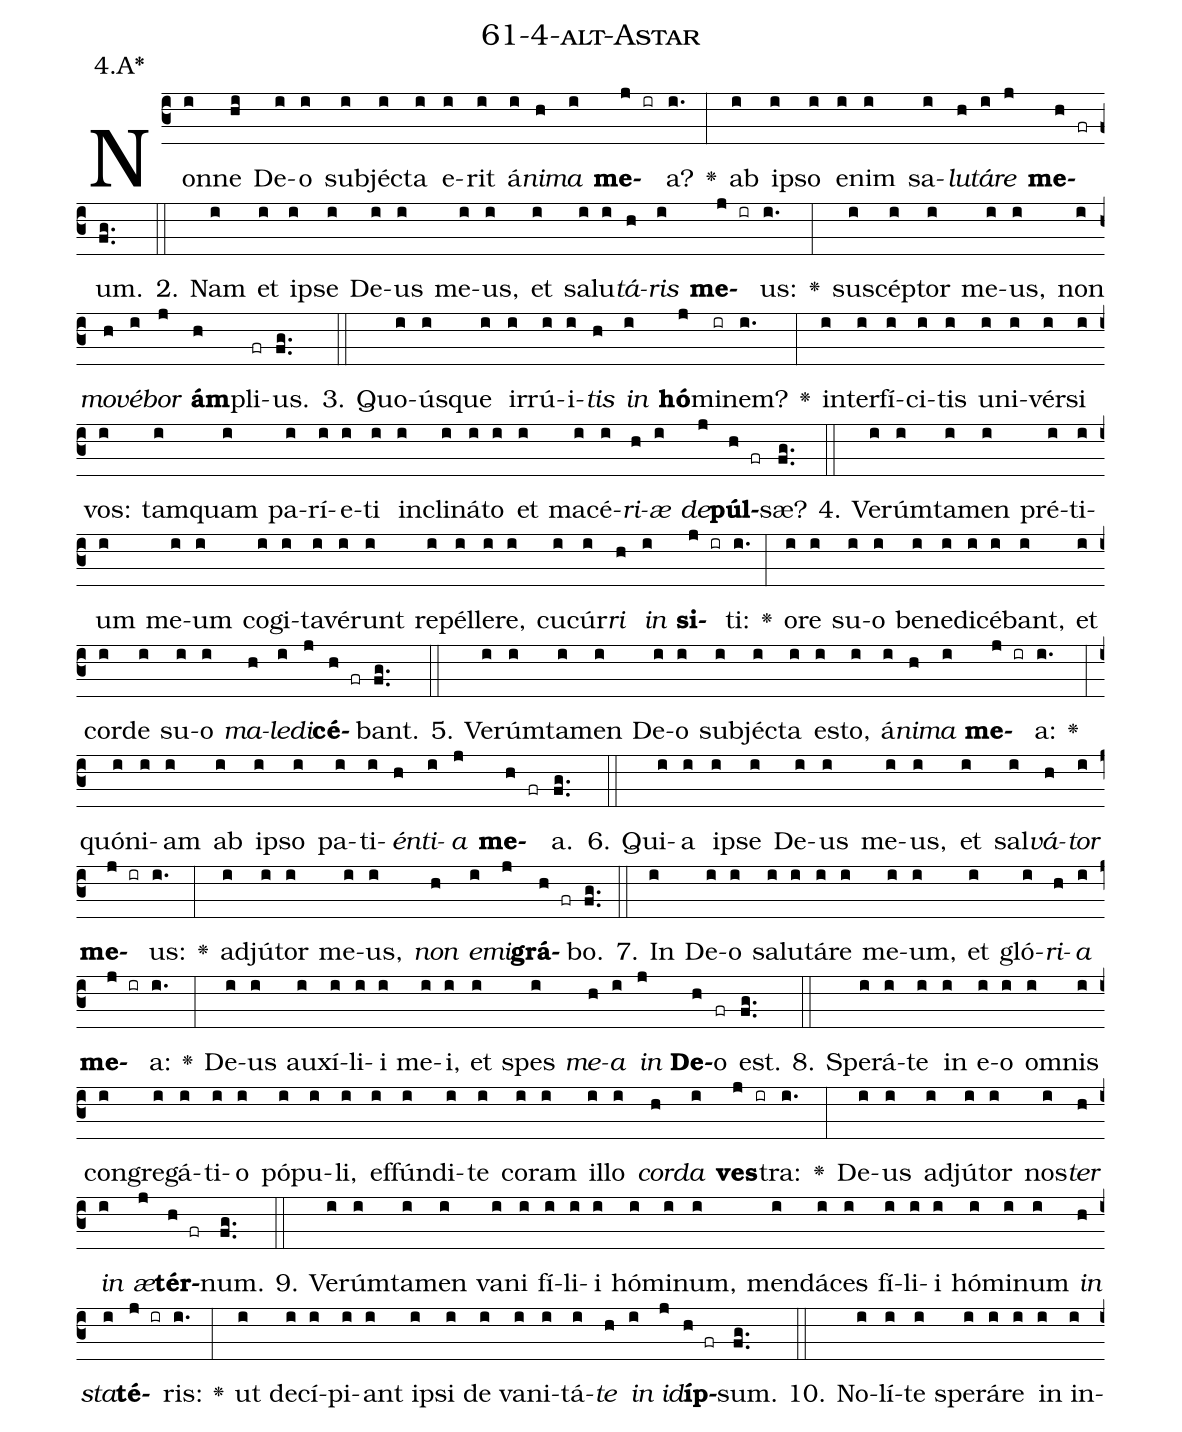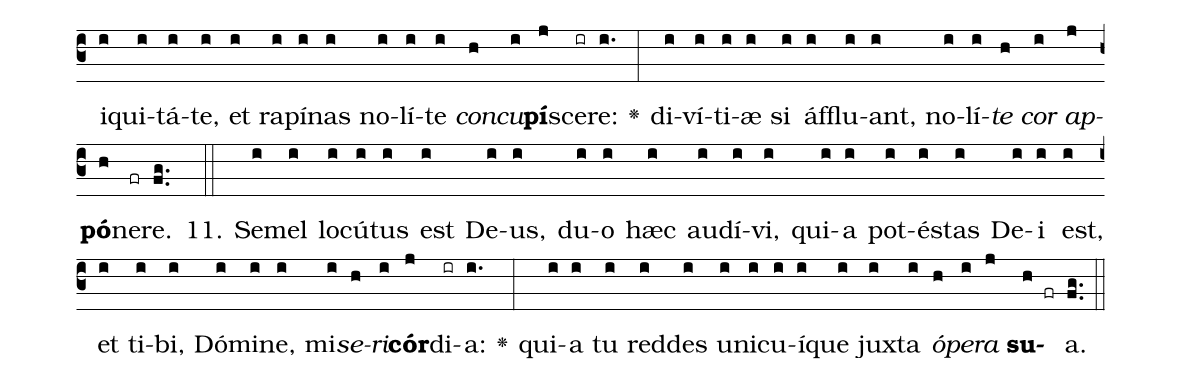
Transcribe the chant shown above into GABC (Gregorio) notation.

name: 61-4-alt-Astar;
annotation: 4.A*;
%%
(c3)Non(i)ne(hi) De(i)o(i) sub(i)jéc(i)ta(i) e(i)rit(i) á(i)<i>ni</i>(h)<i>ma</i>(i) <b>me</b>(j ir)a?(i.) <v>\greheightstar</v>(:) ab(i) ip(i)so(i) e(i)nim(i) sa(i)<i>lu</i>(h)<i>tá</i>(i)<i>re</i>(j) <b>me</b>(h fr)um.(fg..) (::)
2. Nam(i) et(i) ip(i)se(i) De(i)us(i) me(i)us,(i) et(i) sa(i)lu(i)<i>tá</i>(h)<i>ris</i>(i) <b>me</b>(j ir)us:(i.) <v>\greheightstar</v>(:) su(i)scép(i)tor(i) me(i)us,(i) non(i) <i>mo</i>(h)<i>vé</i>(i)<i>bor</i>(j) <b>ám</b>(h)pli(fr)us.(fg..) (::)
3. Quo(i)ús(i)que(i) ir(i)rú(i)i(i)<i>tis</i>(h) <i>in</i>(i) <b>hó</b>(j)mi(ir)nem?(i.) <v>\greheightstar</v>(:) in(i)ter(i)fí(i)ci(i)tis(i) u(i)ni(i)vér(i)si(i) vos:(i) tam(i)quam(i) pa(i)rí(i)e(i)ti(i) in(i)cli(i)ná(i)to(i) et(i) ma(i)cé(i)<i>ri</i>(h)<i>æ</i>(i) <i>de</i>(j)<b>púl</b>(h fr)sæ?(fg..) (::)
4. Ve(i)rúm(i)ta(i)men(i) pré(i)ti(i)um(i) me(i)um(i) co(i)gi(i)ta(i)vé(i)runt(i) re(i)pél(i)le(i)re,(i) cu(i)cúr(i)<i>ri</i>(h) <i>in</i>(i) <b>si</b>(j ir)ti:(i.) <v>\greheightstar</v>(:) o(i)re(i) su(i)o(i) be(i)ne(i)di(i)cé(i)bant,(i) et(i) cor(i)de(i) su(i)o(i) <i>ma</i>(h)<i>le</i>(i)<i>di</i>(j)<b>cé</b>(h fr)bant.(fg..) (::)
5. Ve(i)rúm(i)ta(i)men(i) De(i)o(i) sub(i)jéc(i)ta(i) es(i)to,(i) á(i)<i>ni</i>(h)<i>ma</i>(i) <b>me</b>(j ir)a:(i.) <v>\greheightstar</v>(:) quón(i)i(i)am(i) ab(i) ip(i)so(i) pa(i)ti(i)<i>én</i>(h)<i>ti</i>(i)<i>a</i>(j) <b>me</b>(h fr)a.(fg..) (::)
6. Qui(i)a(i) ip(i)se(i) De(i)us(i) me(i)us,(i) et(i) sal(i)<i>vá</i>(h)<i>tor</i>(i) <b>me</b>(j ir)us:(i.) <v>\greheightstar</v>(:) ad(i)jú(i)tor(i) me(i)us,(i) <i>non</i>(h) <i>e</i>(i)<i>mi</i>(j)<b>grá</b>(h fr)bo.(fg..) (::)
7. In(i) De(i)o(i) sa(i)lu(i)tá(i)re(i) me(i)um,(i) et(i) gló(i)<i>ri</i>(h)<i>a</i>(i) <b>me</b>(j ir)a:(i.) <v>\greheightstar</v>(:) De(i)us(i) au(i)xí(i)li(i)i(i) me(i)i,(i) et(i) spes(i) <i>me</i>(h)<i>a</i>(i) <i>in</i>(j) <b>De</b>(h)o(fr) est.(fg..) (::)
8. Spe(i)rá(i)te(i) in(i) e(i)o(i) om(i)nis(i) con(i)gre(i)gá(i)ti(i)o(i) pó(i)pu(i)li,(i) ef(i)fún(i)di(i)te(i) co(i)ram(i) il(i)lo(i) <i>cor</i>(h)<i>da</i>(i) <b>ves</b>(j ir)tra:(i.) <v>\greheightstar</v>(:) De(i)us(i) ad(i)jú(i)tor(i) nos(i)<i>ter</i>(h) <i>in</i>(i) <i>æ</i>(j)<b>tér</b>(h fr)num.(fg..) (::)
9. Ve(i)rúm(i)ta(i)men(i) va(i)ni(i) fí(i)li(i)i(i) hó(i)mi(i)num,(i) men(i)dá(i)ces(i) fí(i)li(i)i(i) hó(i)mi(i)num(i) <i>in</i>(h) <i>sta</i>(i)<b>té</b>(j ir)ris:(i.) <v>\greheightstar</v>(:) ut(i) de(i)cí(i)pi(i)ant(i) ip(i)si(i) de(i) va(i)ni(i)tá(i)<i>te</i>(h) <i>in</i>(i) <i>id</i>(j)<b>íp</b>(h fr)sum.(fg..) (::)
10. No(i)lí(i)te(i) spe(i)rá(i)re(i) in(i) in(i)i(i)qui(i)tá(i)te,(i) et(i) ra(i)pí(i)nas(i) no(i)lí(i)te(i) <i>con</i>(h)<i>cu</i>(i)<b>pí</b>(j)sce(ir)re:(i.) <v>\greheightstar</v>(:) di(i)ví(i)ti(i)æ(i) si(i) áf(i)flu(i)ant,(i) no(i)lí(i)<i>te</i>(h) <i>cor</i>(i) <i>ap</i>(j)<b>pó</b>(h)ne(fr)re.(fg..) (::)
11. Se(i)mel(i) lo(i)cú(i)tus(i) est(i) De(i)us,(i) du(i)o(i) hæc(i) au(i)dí(i)vi,(i) qui(i)a(i) pot(i)és(i)tas(i) De(i)i(i) est,(i) et(i) ti(i)bi,(i) Dó(i)mi(i)ne,(i) mi(i)<i>se</i>(h)<i>ri</i>(i)<b>cór</b>(j)di(ir)a:(i.) <v>\greheightstar</v>(:) qui(i)a(i) tu(i) red(i)des(i) u(i)ni(i)cu(i)í(i)que(i) jux(i)ta(i) <i>ó</i>(h)<i>pe</i>(i)<i>ra</i>(j) <b>su</b>(h fr)a.(fg..) (::)
